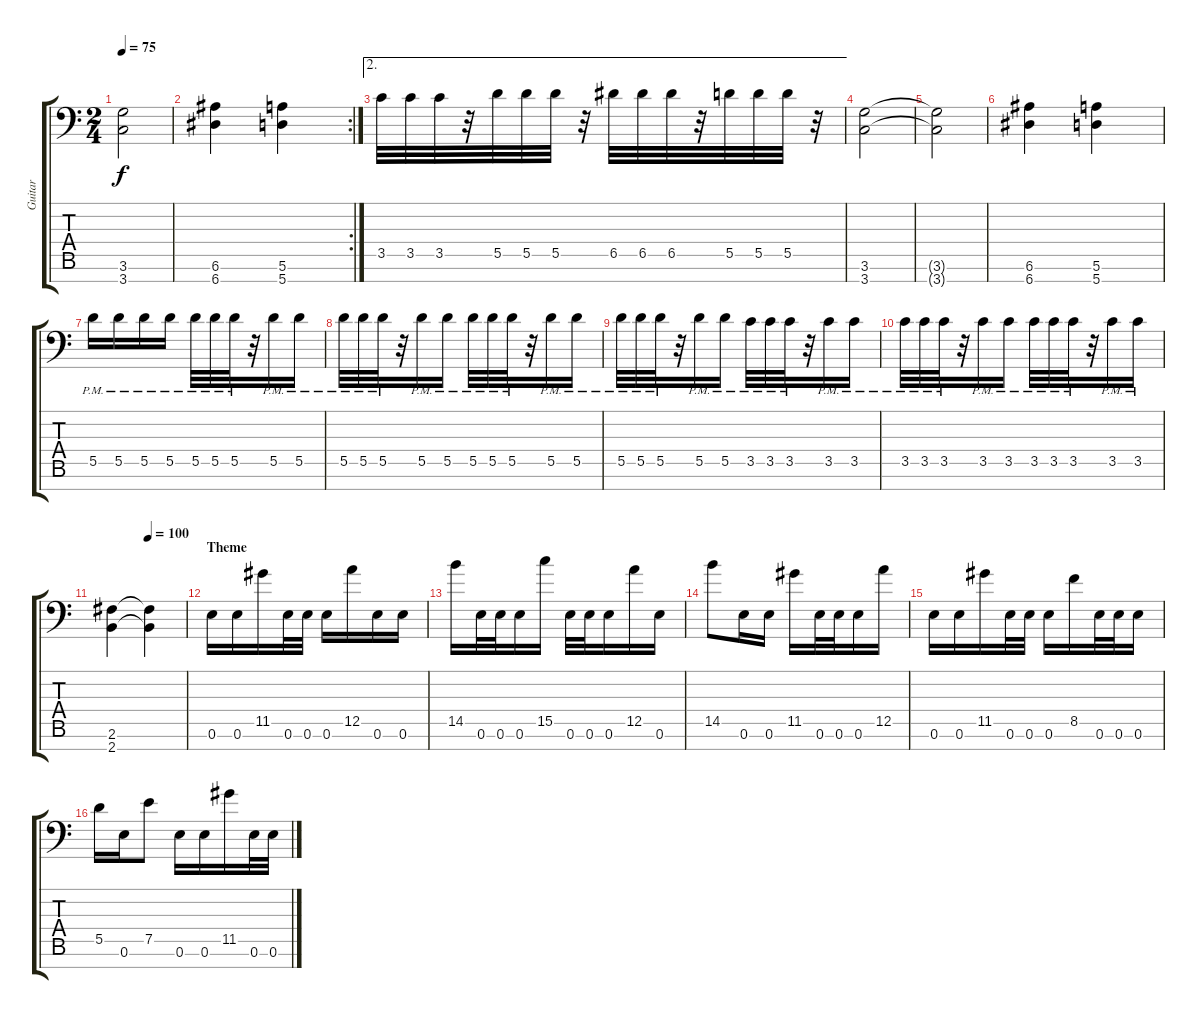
\track ("Guitar" "Guitar") {instrument distortionguitar}
\staff {score tabs}
\tuning (E4 B3 G3 D3 A2 E2 A1) {hide}
\ts (2 4)
\tempo 75
\clef f4
\ks c
(3.6{t} 3.7{t}).2{dy f} |
\rc 2
(6.6 6.7).4 (5.6 5.7).4 |
\ae 2
3.5.32 3.5.32 3.5.32 r.32 5.5.32 5.5.32 5.5.32 r.32 6.5.32 6.5.32 6.5.32 r.32 5.5.32 5.5.32 5.5.32 r.32 |
(3.6 3.7).2 |
(3.6{t} 3.7{t}).2 |
(6.6 6.7).4 (5.6 5.7).4 |
5.5{pm}.16 5.5{pm}.16 5.5{pm}.16 5.5{pm}.16 5.5{pm}.32 5.5{pm}.32 5.5{pm}.32 r.32 5.5{pm}.16 5.5{pm}.16 |
5.5{pm}.32 5.5{pm}.32 5.5{pm}.32 r.32 5.5{pm}.16 5.5{pm}.16 5.5{pm}.32 5.5{pm}.32 5.5{pm}.32 r.32 5.5{pm}.16 5.5{pm}.16 |
5.5{pm}.32 5.5{pm}.32 5.5{pm}.32 r.32 5.5{pm}.16 5.5{pm}.16 3.5{pm}.32 3.5{pm}.32 3.5{pm}.32 r.32 3.5{pm}.16 3.5{pm}.16 |
3.5{pm}.32 3.5{pm}.32 3.5{pm}.32 r.32 3.5{pm}.16 3.5{pm}.16 3.5{pm}.32 3.5{pm}.32 3.5{pm}.32 r.32 3.5{pm}.16 3.5{pm}.16 |
\tempo (100 0.5)
(2.6 2.7).4 (2.6{t} 2.7{t}).4{instrument distortionguitar} |
\section ("" "Theme")
0.6.16 0.6.16 11.5.16 0.6.32 0.6.32 0.6.16 12.5.16 0.6.16 0.6.16 |
14.5.16 0.6.32 0.6.32 0.6.16 15.5.16 0.6.32 0.6.32 0.6.16 12.5.16 0.6.16 |
14.5.8 0.6.16 0.6.16 11.5.16 0.6.32 0.6.32 0.6.16 12.5.16 |
0.6.16 0.6.16 11.5.16 0.6.32 0.6.32 0.6.16 8.5.16 0.6.32 0.6.32 0.6.16 |
5.5.16 0.6.16 7.5.8 0.6.16 0.6.16 11.5.16 0.6.32 0.6.32
